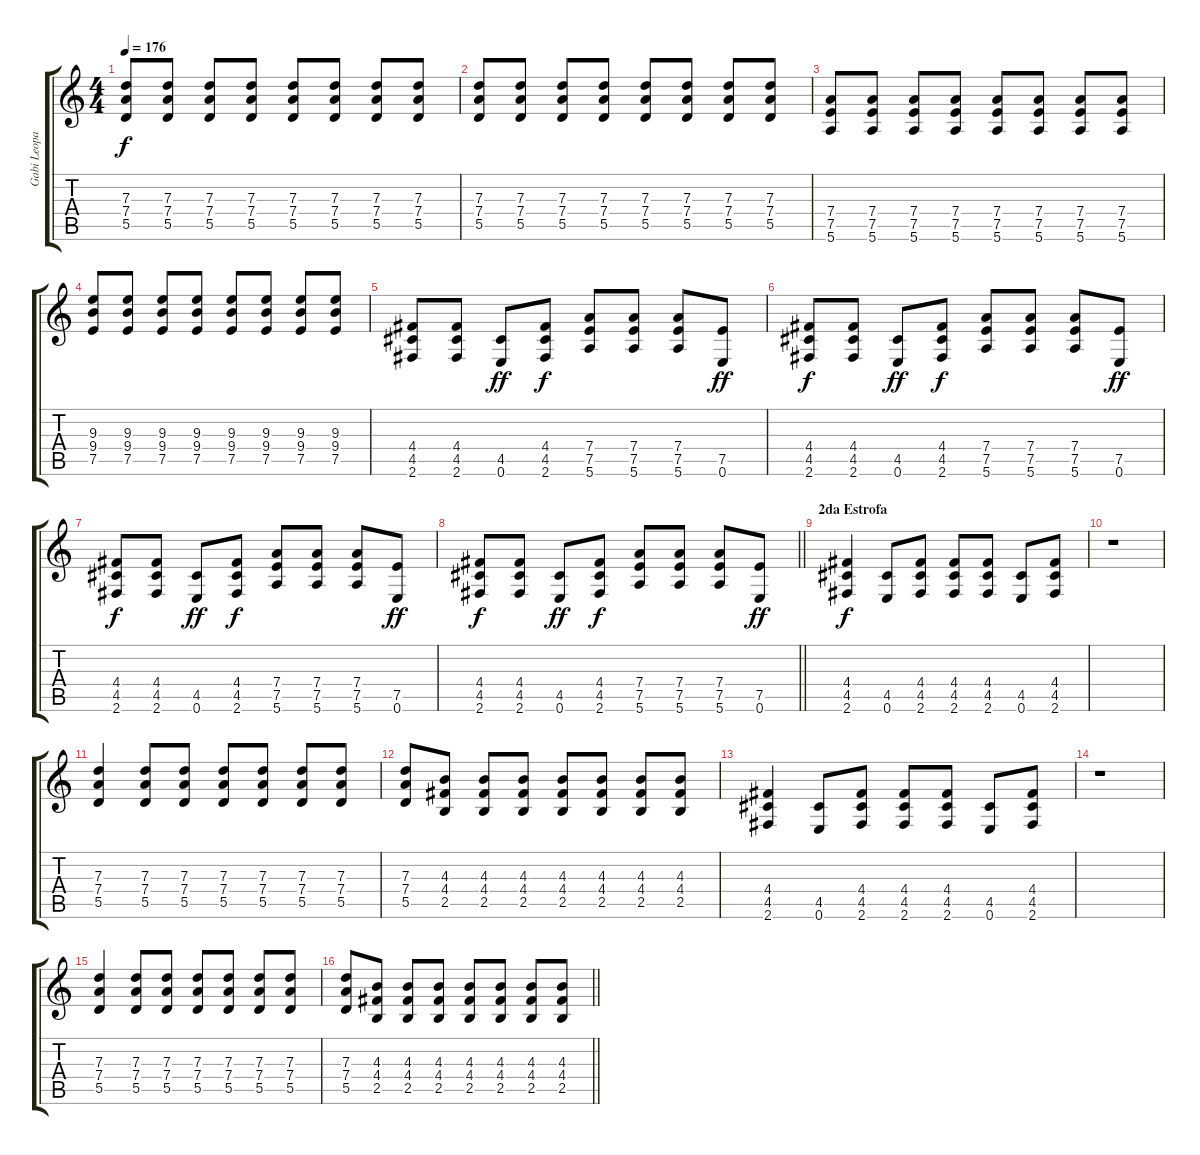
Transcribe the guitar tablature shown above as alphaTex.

\track ("Gabi Leopardi" "Gabi Leopa") {instrument distortionguitar}
\staff {score tabs}
\tuning (E4 B3 G3 D3 A2 E2) {hide}
\ts (4 4)
\tempo 176
\clef g2
\ks c
(7.3 7.4 5.5).8{dy f} (7.3 7.4 5.5).8 (7.3 7.4 5.5).8 (7.3 7.4 5.5).8 (7.3 7.4 5.5).8 (7.3 7.4 5.5).8 (7.3 7.4 5.5).8 (7.3 7.4 5.5).8 |
(7.3 7.4 5.5).8 (7.3 7.4 5.5).8 (7.3 7.4 5.5).8 (7.3 7.4 5.5).8 (7.3 7.4 5.5).8 (7.3 7.4 5.5).8 (7.3 7.4 5.5).8 (7.3 7.4 5.5).8 |
(7.4 7.5 5.6).8 (7.4 7.5 5.6).8 (7.4 7.5 5.6).8 (7.4 7.5 5.6).8 (7.4 7.5 5.6).8 (7.4 7.5 5.6).8 (7.4 7.5 5.6).8 (7.4 7.5 5.6).8 |
(9.3 9.4 7.5).8 (9.3 9.4 7.5).8 (9.3 9.4 7.5).8 (9.3 9.4 7.5).8 (9.3 9.4 7.5).8 (9.3 9.4 7.5).8 (9.3 9.4 7.5).8 (9.3 9.4 7.5).8 |
(4.4 4.5 2.6).8 (4.4 4.5 2.6).8 (4.5 0.6).8{dy ff} (4.4 4.5 2.6).8{dy f} (7.4 7.5 5.6).8 (7.4 7.5 5.6).8 (7.4 7.5 5.6).8 (7.5 0.6).8{dy ff} |
(4.4 4.5 2.6).8{dy f} (4.4 4.5 2.6).8 (4.5 0.6).8{dy ff} (4.4 4.5 2.6).8{dy f} (7.4 7.5 5.6).8 (7.4 7.5 5.6).8 (7.4 7.5 5.6).8 (7.5 0.6).8{dy ff} |
(4.4 4.5 2.6).8{dy f} (4.4 4.5 2.6).8 (4.5 0.6).8{dy ff} (4.4 4.5 2.6).8{dy f} (7.4 7.5 5.6).8 (7.4 7.5 5.6).8 (7.4 7.5 5.6).8 (7.5 0.6).8{dy ff} |
\barLineRight lightlight
(4.4 4.5 2.6).8{dy f} (4.4 4.5 2.6).8 (4.5 0.6).8{dy ff} (4.4 4.5 2.6).8{dy f} (7.4 7.5 5.6).8 (7.4 7.5 5.6).8 (7.4 7.5 5.6).8 (7.5 0.6).8{dy ff} |
\section ("" "2da Estrofa")
(4.4 4.5 2.6).4{dy f} (4.5 0.6).8 (4.4 4.5 2.6).8 (4.4 4.5 2.6).8 (4.4 4.5 2.6).8 (4.5 0.6).8 (4.4 4.5 2.6).8 |
r.1 |
(7.3 7.4 5.5).4 (7.3 7.4 5.5).8 (7.3 7.4 5.5).8 (7.3 7.4 5.5).8 (7.3 7.4 5.5).8 (7.3 7.4 5.5).8 (7.3 7.4 5.5).8 |
(7.3 7.4 5.5).8 (4.3 4.4 2.5).8 (4.3 4.4 2.5).8 (4.3 4.4 2.5).8 (4.3 4.4 2.5).8 (4.3 4.4 2.5).8 (4.3 4.4 2.5).8 (4.3 4.4 2.5).8 |
(4.4 4.5 2.6).4 (4.5 0.6).8 (4.4 4.5 2.6).8 (4.4 4.5 2.6).8 (4.4 4.5 2.6).8 (4.5 0.6).8 (4.4 4.5 2.6).8 |
r.1 |
(7.3 7.4 5.5).4 (7.3 7.4 5.5).8 (7.3 7.4 5.5).8 (7.3 7.4 5.5).8 (7.3 7.4 5.5).8 (7.3 7.4 5.5).8 (7.3 7.4 5.5).8 |
\barLineRight lightlight
(7.3 7.4 5.5).8 (4.3 4.4 2.5).8 (4.3 4.4 2.5).8 (4.3 4.4 2.5).8 (4.3 4.4 2.5).8 (4.3 4.4 2.5).8 (4.3 4.4 2.5).8 (4.3 4.4 2.5).8
